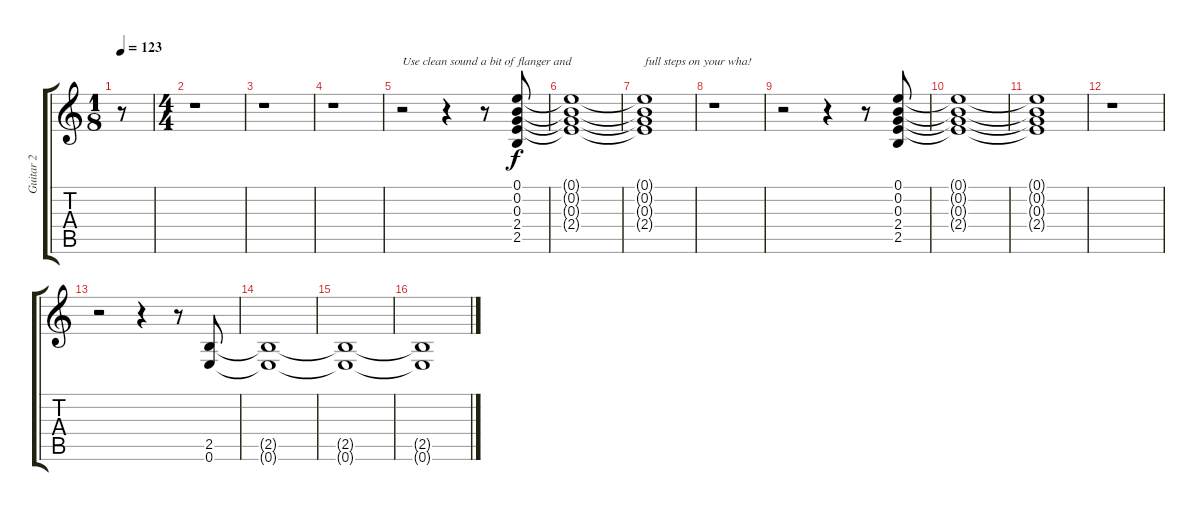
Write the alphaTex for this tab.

\track ("Guitar 2" "Guitar 2") {instrument overdrivenguitar}
\staff {score tabs}
\tuning (E4 B3 G3 D3 A2 E2) {hide}
\ts (1 8)
\tempo 123
\clef g2
\ks c
r.8{dy f instrument overdrivenguitar} |
\ts (4 4)
r.1 |
r.1 |
r.1 |
r.2{txt "Use clean sound a bit of flanger and"} r.4 r.8 (0.1 0.2 0.3 2.4 2.5).8{instrument electricguitarclean} |
(0.1{t} 0.2{t} 0.3{t} 2.4{t}).1 |
(0.1{t} 0.2{t} 0.3{t} 2.4{t}).1{txt "full steps on your wha!"} |
r.1 |
r.2 r.4 r.8 (0.1 0.2 0.3 2.4 2.5).8 |
(0.1{t} 0.2{t} 0.3{t} 2.4{t}).1 |
(0.1{t} 0.2{t} 0.3{t} 2.4{t}).1 |
r.1 |
r.2 r.4 r.8 (2.5 0.6).8 |
(2.5{t} 0.6{t}).1 |
(2.5{t} 0.6{t}).1 |
(2.5{t} 0.6{t}).1
